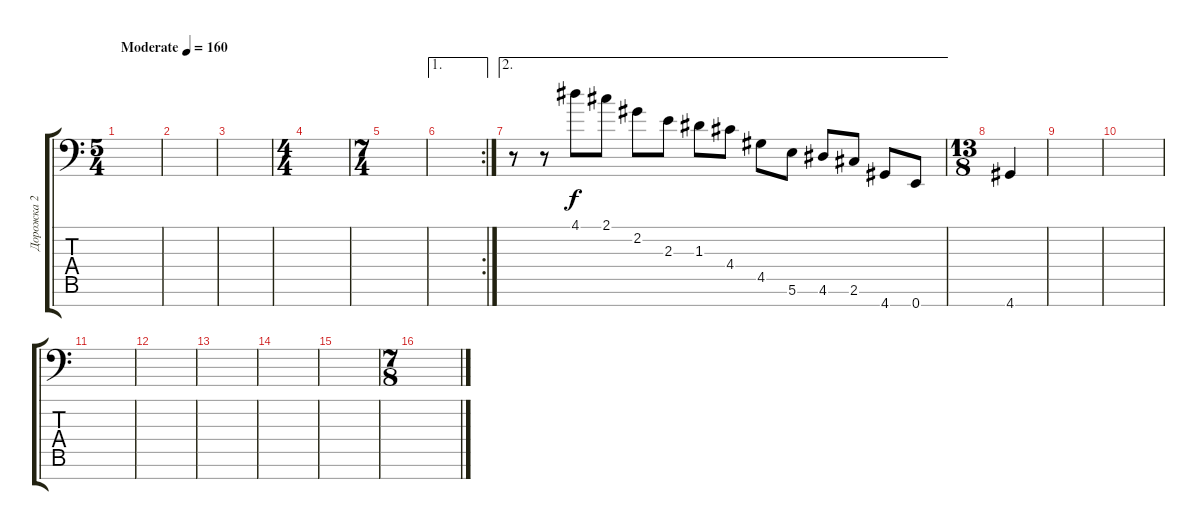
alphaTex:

\track ("Дорожка 2" "Дорожка 2") {instrument distortionguitar}
\staff {score tabs}
\tuning (B3 Gb3 D3 A2 E2 B1 E1) {hide}
\ts (5 4)
\tempo (160 "Moderate")
\clef f4
\ks c
|
|
|
\ts (4 4)
|
\ts (7 4)
|
\ae 1
\rc 2
|
\ae 2
r.8 r.8 4.1.8 2.1.8 2.2.8 2.3.8 1.3.8 4.4.8 4.5.8 5.6.8 4.6.8 2.6.8 4.7.8 0.7.8 |
\ts (13 8)
4.7.4 |
|
|
|
|
|
|
|
\ts (7 8)
